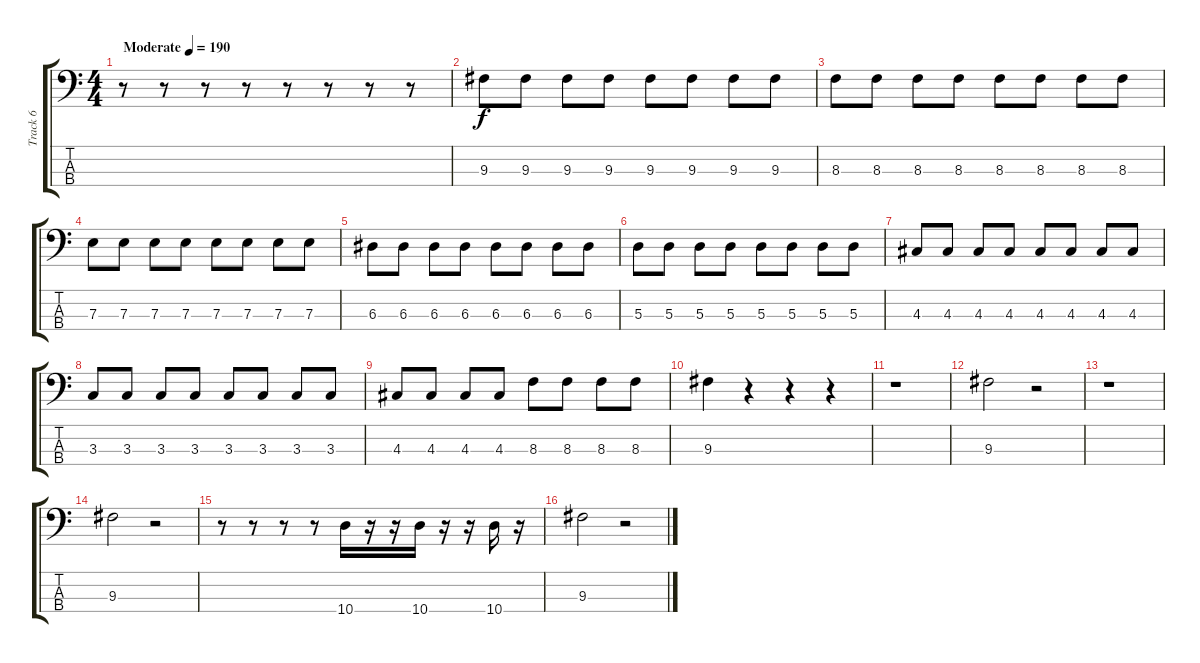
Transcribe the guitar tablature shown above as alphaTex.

\track ("Track 6" "Track 6") {instrument electricbassfinger}
\staff {score tabs}
\tuning (G2 D2 A1 E1) {hide}
\ts (4 4)
\tempo (190 "Moderate")
\clef f4
\ks c
r.8{dy f instrument electricbassfinger} r.8 r.8 r.8 r.8 r.8 r.8 r.8 |
9.3.8 9.3.8 9.3.8 9.3.8 9.3.8 9.3.8 9.3.8 9.3.8 |
8.3.8 8.3.8 8.3.8 8.3.8 8.3.8 8.3.8 8.3.8 8.3.8 |
7.3.8 7.3.8 7.3.8 7.3.8 7.3.8 7.3.8 7.3.8 7.3.8 |
6.3.8 6.3.8 6.3.8 6.3.8 6.3.8 6.3.8 6.3.8 6.3.8 |
5.3.8 5.3.8 5.3.8 5.3.8 5.3.8 5.3.8 5.3.8 5.3.8 |
4.3.8 4.3.8 4.3.8 4.3.8 4.3.8 4.3.8 4.3.8 4.3.8 |
3.3.8 3.3.8 3.3.8 3.3.8 3.3.8 3.3.8 3.3.8 3.3.8 |
4.3.8 4.3.8 4.3.8 4.3.8 8.3.8 8.3.8 8.3.8 8.3.8 |
9.3.4 r.4 r.4 r.4 |
r.1 |
9.3.2 r.2 |
r.1 |
9.3.2 r.2 |
r.8 r.8 r.8 r.8 10.4.16 r.16 r.16 10.4.16 r.16 r.16 10.4.16 r.16 |
9.3.2 r.2
